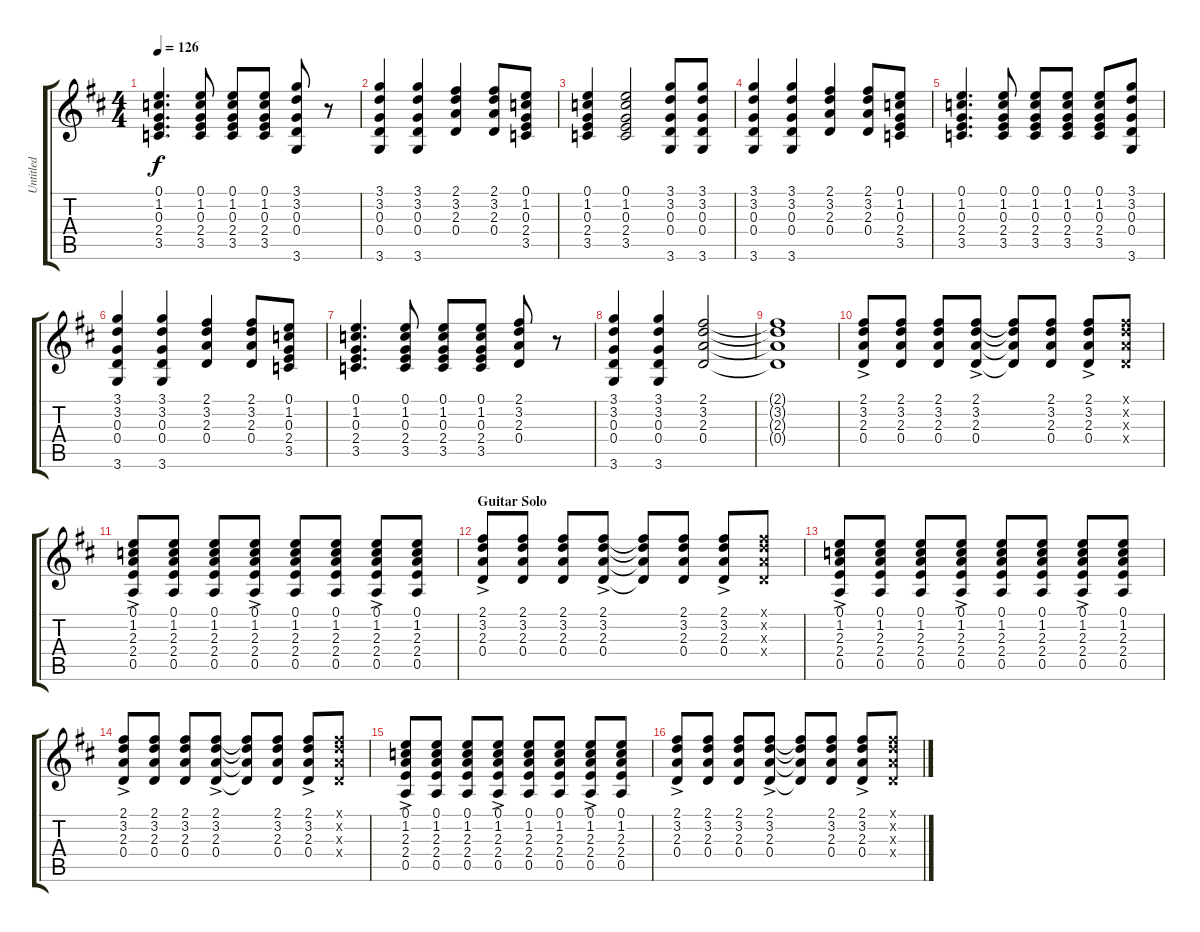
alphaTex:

\track ("Untitled" "Untitled") {instrument overdrivenguitar}
\staff {score tabs}
\tuning (E4 B3 G3 D3 A2 E2) {hide}
\ts (4 4)
\tempo 126
\clef g2
\ks d
(0.1 1.2 0.3 2.4 3.5).4{d dy f} (0.1 1.2 0.3 2.4 3.5).8 (0.1 1.2 0.3 2.4 3.5).8 (0.1 1.2 0.3 2.4 3.5).8 (3.1 3.2 0.3 0.4 3.6).8 r.8 |
(3.1 3.2 0.3 0.4 3.6).4 (3.1 3.2 0.3 0.4 3.6).4 (2.1 3.2 2.3 0.4).4 (2.1 3.2 2.3 0.4).8 (0.1 1.2 0.3 2.4 3.5).8 |
(0.1 1.2 0.3 2.4 3.5).4 (0.1 1.2 0.3 2.4 3.5).2 (3.1 3.2 0.3 0.4 3.6).8 (3.1 3.2 0.3 0.4 3.6).8 |
(3.1 3.2 0.3 0.4 3.6).4 (3.1 3.2 0.3 0.4 3.6).4 (2.1 3.2 2.3 0.4).4 (2.1 3.2 2.3 0.4).8 (0.1 1.2 0.3 2.4 3.5).8 |
(0.1 1.2 0.3 2.4 3.5).4{d} (0.1 1.2 0.3 2.4 3.5).8 (0.1 1.2 0.3 2.4 3.5).8 (0.1 1.2 0.3 2.4 3.5).8 (0.1 1.2 0.3 2.4 3.5).8 (3.1 3.2 0.3 0.4 3.6).8 |
(3.1 3.2 0.3 0.4 3.6).4 (3.1 3.2 0.3 0.4 3.6).4 (2.1 3.2 2.3 0.4).4 (2.1 3.2 2.3 0.4).8 (0.1 1.2 0.3 2.4 3.5).8 |
(0.1 1.2 0.3 2.4 3.5).4{d} (0.1 1.2 0.3 2.4 3.5).8 (0.1 1.2 0.3 2.4 3.5).8 (0.1 1.2 0.3 2.4 3.5).8 (2.1 3.2 2.3 0.4).8 r.8 |
(3.1 3.2 0.3 0.4 3.6).4 (3.1 3.2 0.3 0.4 3.6).4 (2.1 3.2 2.3 0.4).2 |
(2.1{t} 3.2{t} 2.3{t} 0.4{t}).1 |
(2.1{ac} 3.2{ac} 2.3{ac} 0.4{ac}).8 (2.1 3.2 2.3 0.4).8 (2.1 3.2 2.3 0.4).8 (2.1{ac} 3.2{ac} 2.3{ac} 0.4{ac}).8 (2.1{t} 3.2{t} 2.3{t} 0.4{t}).8 (2.1 3.2 2.3 0.4).8 (2.1{ac} 3.2{ac} 2.3{ac} 0.4{ac}).8 (2.1{x} 3.2{x} 2.3{x} 0.4{x}).8 |
(0.1{ac} 1.2{ac} 2.3{ac} 2.4{ac} 0.5{ac}).8 (0.1 1.2 2.3 2.4 0.5).8 (0.1 1.2 2.3 2.4 0.5).8 (0.1{ac} 1.2{ac} 2.3{ac} 2.4{ac} 0.5{ac}).8 (0.1 1.2 2.3 2.4 0.5).8 (0.1 1.2 2.3 2.4 0.5).8 (0.1{ac} 1.2{ac} 2.3{ac} 2.4{ac} 0.5{ac}).8 (0.1 1.2 2.3 2.4 0.5).8 |
\section ("" "Guitar Solo")
(2.1{ac} 3.2{ac} 2.3{ac} 0.4{ac}).8 (2.1 3.2 2.3 0.4).8 (2.1 3.2 2.3 0.4).8 (2.1{ac} 3.2{ac} 2.3{ac} 0.4{ac}).8 (2.1{t} 3.2{t} 2.3{t} 0.4{t}).8 (2.1 3.2 2.3 0.4).8 (2.1{ac} 3.2{ac} 2.3{ac} 0.4{ac}).8 (2.1{x} 3.2{x} 2.3{x} 0.4{x}).8 |
(0.1{ac} 1.2{ac} 2.3{ac} 2.4{ac} 0.5{ac}).8 (0.1 1.2 2.3 2.4 0.5).8 (0.1 1.2 2.3 2.4 0.5).8 (0.1{ac} 1.2{ac} 2.3{ac} 2.4{ac} 0.5{ac}).8 (0.1 1.2 2.3 2.4 0.5).8 (0.1 1.2 2.3 2.4 0.5).8 (0.1{ac} 1.2{ac} 2.3{ac} 2.4{ac} 0.5{ac}).8 (0.1 1.2 2.3 2.4 0.5).8 |
(2.1{ac} 3.2{ac} 2.3{ac} 0.4{ac}).8 (2.1 3.2 2.3 0.4).8 (2.1 3.2 2.3 0.4).8 (2.1{ac} 3.2{ac} 2.3{ac} 0.4{ac}).8 (2.1{t} 3.2{t} 2.3{t} 0.4{t}).8 (2.1 3.2 2.3 0.4).8 (2.1{ac} 3.2{ac} 2.3{ac} 0.4{ac}).8 (2.1{x} 3.2{x} 2.3{x} 0.4{x}).8 |
(0.1{ac} 1.2{ac} 2.3{ac} 2.4{ac} 0.5{ac}).8 (0.1 1.2 2.3 2.4 0.5).8 (0.1 1.2 2.3 2.4 0.5).8 (0.1{ac} 1.2{ac} 2.3{ac} 2.4{ac} 0.5{ac}).8 (0.1 1.2 2.3 2.4 0.5).8 (0.1 1.2 2.3 2.4 0.5).8 (0.1{ac} 1.2{ac} 2.3{ac} 2.4{ac} 0.5{ac}).8 (0.1 1.2 2.3 2.4 0.5).8 |
(2.1{ac} 3.2{ac} 2.3{ac} 0.4{ac}).8 (2.1 3.2 2.3 0.4).8 (2.1 3.2 2.3 0.4).8 (2.1{ac} 3.2{ac} 2.3{ac} 0.4{ac}).8 (2.1{t} 3.2{t} 2.3{t} 0.4{t}).8 (2.1 3.2 2.3 0.4).8 (2.1{ac} 3.2{ac} 2.3{ac} 0.4{ac}).8 (2.1{x} 3.2{x} 2.3{x} 0.4{x}).8
